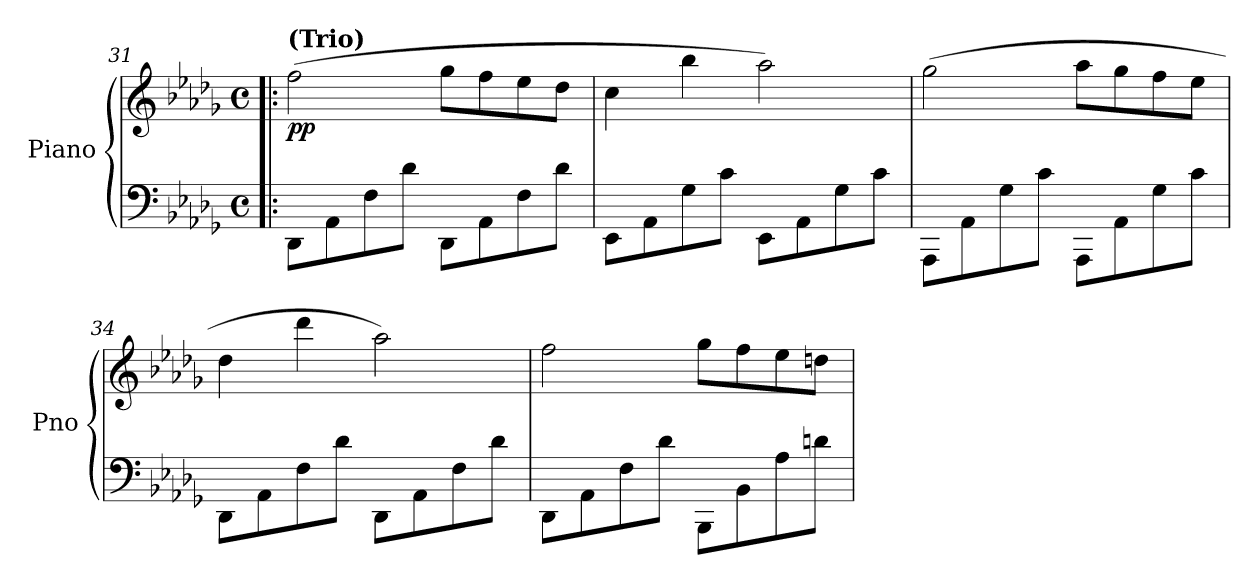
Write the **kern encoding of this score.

**kern	**kern	**dynam
*part1	*part1	*part1
*staff2	*staff1	*staff1/2
*I"Piano	*	*
*I'Pno	*	*
!!LO:LB:g=z
*clefF4	*clefG2	*
*k[b-e-a-d-g-]	*k[b-e-a-d-g-]	*
*M4/4	*M4/4	*
*met(c)	*met(c)	*
=31!|:	=31!|:	=31!|:
!	!LO:TX:a:B:t=(Trio)	!
!	!	!LO:DY:b
8DD-\L	(2ff\	pp
8AA-\	.	.
8F\	.	.
8d-\J	.	.
8DD-\L	8gg-\L	.
8AA-\	8ff\	.
8F\	8ee-\	.
8d-\J	8dd-\J	.
=32	=32	=32
8EE-\L	4cc\	.
8AA-\	.	.
8G-\	4bb-\	.
8c\J	.	.
8EE-\L	2aa-\)	.
8AA-\	.	.
8G-\	.	.
8c\J	.	.
=33	=33	=33
8AAA-\L	(2gg-\	.
8AA-\	.	.
8G-\	.	.
8c\J	.	.
8AAA-\L	8aa-\L	.
8AA-\	8gg-\	.
8G-\	8ff\	.
8c\J	8ee-\J	.
=34	=34	=34
8DD-\L	4dd-\	.
8AA-\	.	.
8F\	4ddd-\	.
8d-\J	.	.
8DD-\L	2aa-\)	.
8AA-\	.	.
8F\	.	.
8d-\J	.	.
=35	=35	=35
8DD-\L	2ff\	.
8AA-\	.	.
8F\	.	.
8d-\J	.	.
8BBB-\L	8gg-\L	.
8BB-\	8ff\	.
8A-\	8ee-\	.
8dn\J	8ddn\J	.
=	=	=
*-	*-	*-
